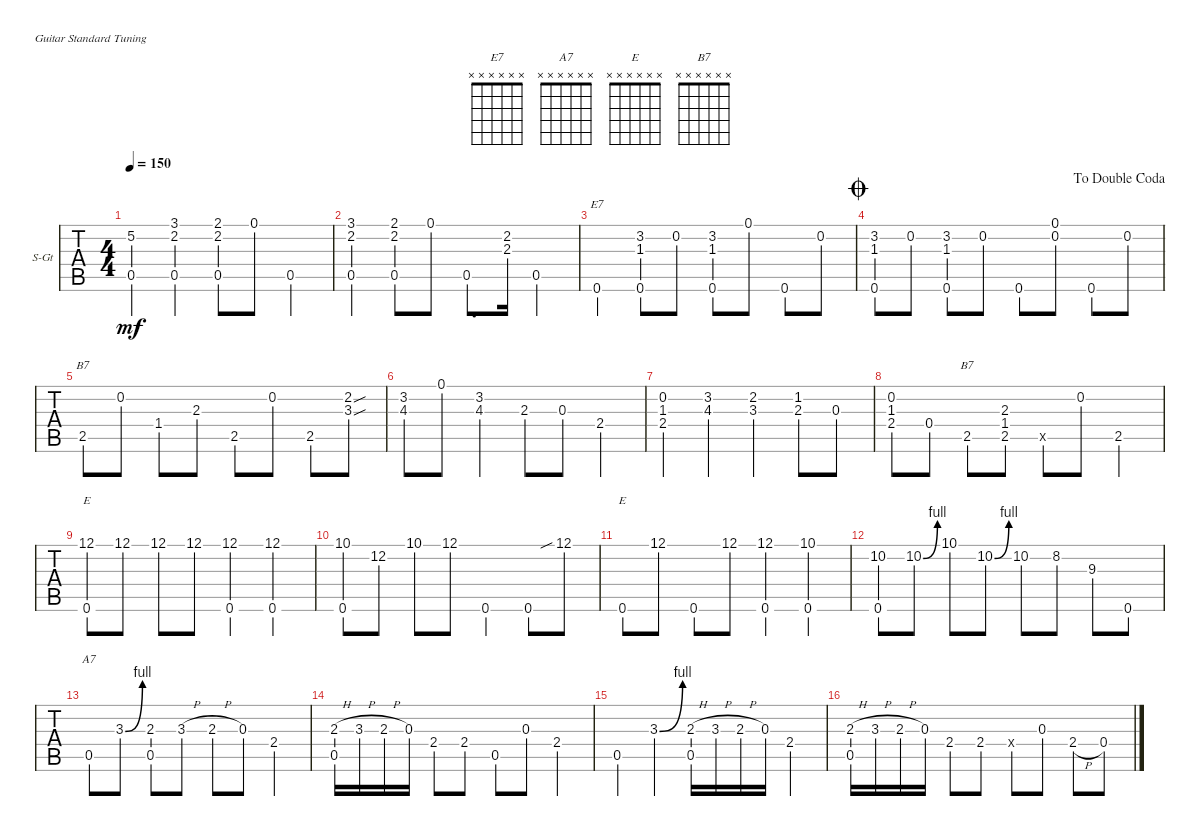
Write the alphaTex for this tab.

\defaultSystemsLayout 4
\bracketExtendMode groupsimilarinstruments
\firstSystemTrackNameOrientation horizontal
\otherSystemsTrackNameOrientation horizontal
\track ("Steel Guitar" "S-Gt") {instrument acousticguitarsteel}
\staff {tabs}
\tuning (E4 B3 G3 D3 A2 E2)
\chord ("E7" x x x x x x)
\chord ("A7" x x x x x x)
\chord ("E" x x x x x x)
\chord ("B7" x x x x x x)
\ts (4 4)
\tempo 150
\clef g2
\ks e
(5.2 0.5).4{dy mf} (0.5 2.2 3.1).4 (2.1 2.2 0.5).8 0.1.8 0.5.4 |
(0.5 2.2 3.1).4 (2.1 2.2 0.5).8 0.1.8 0.5.8{d} (2.2 2.3).16 0.5.4 |
0.6.4{ch "E7"} (0.6 1.3 3.2).8 0.2.8 (3.2 1.3 0.6).8 0.1.8 0.6.8 0.2.8 |
\jump coda
\jump dadoublecoda
(3.2 1.3 0.6).8 0.2.8 (3.2 1.3 0.6).8 0.2.8 0.6.8 (0.2 0.1).8 0.6.8 0.2.8 |
2.5.8{ch "B7"} 0.2.8 1.4.8 2.3.8 2.5.8 0.2.8 2.5.8 (3.3{sou} 2.2{sou}).8 |
(4.3 3.2).8 0.1.8 (3.2 4.3).4 2.3.8 0.3.8 2.4.4 |
(2.4 1.3 0.2).4 (3.2 4.3).4 (3.3 2.2).4 (1.2 2.3).8 0.3.8 |
(0.2 1.3 2.4).8 0.4.8 2.5.8{ch "B7"} (2.5 1.4 2.3).8 0.5{x}.8 0.2.8 2.5.4 |
(0.6 12.1).8{ch "E"} 12.1.8 12.1.8 12.1.8 (12.1 0.6).4 (0.6 12.1).4 |
(0.6 10.1).8 12.2.8 10.1.8 12.1.8 0.6.4 0.6.8 12.1{sib}.8 |
0.6.8{ch "E"} 12.1.8 0.6.8 12.1.8 (12.1 0.6).4 (0.6 10.1).4 |
(10.2 0.6).8 10.2{be (bend 0 0 15 4)}.8 10.1.8 10.2{be (bend 0 0 15 4)}.8 10.2.8 8.2.8 9.3.8 0.6.8 |
0.5.8{ch "A7"} 3.3{be (bend 0 0 15 4)}.8 (2.3 0.5).8 3.3{h}.8 2.3{h}.8 0.3.8 2.4.4 |
(0.5 2.3{h}).16 3.3{h}.16 2.3{h}.16 0.3.16 2.4.8 2.4.8 0.5.8 0.3.8 2.4.4 |
0.5.4 3.3{be (bend 0 0 15 4)}.4 (2.3{h} 0.5).16 3.3{h}.16 2.3{h}.16 0.3.16 2.4.4 |
(0.5 2.3{h}).16 3.3{h}.16 2.3{h}.16 0.3.16 2.4.8 2.4.8 0.4{x}.8 0.3.8 2.4{h}.8 0.4.8
